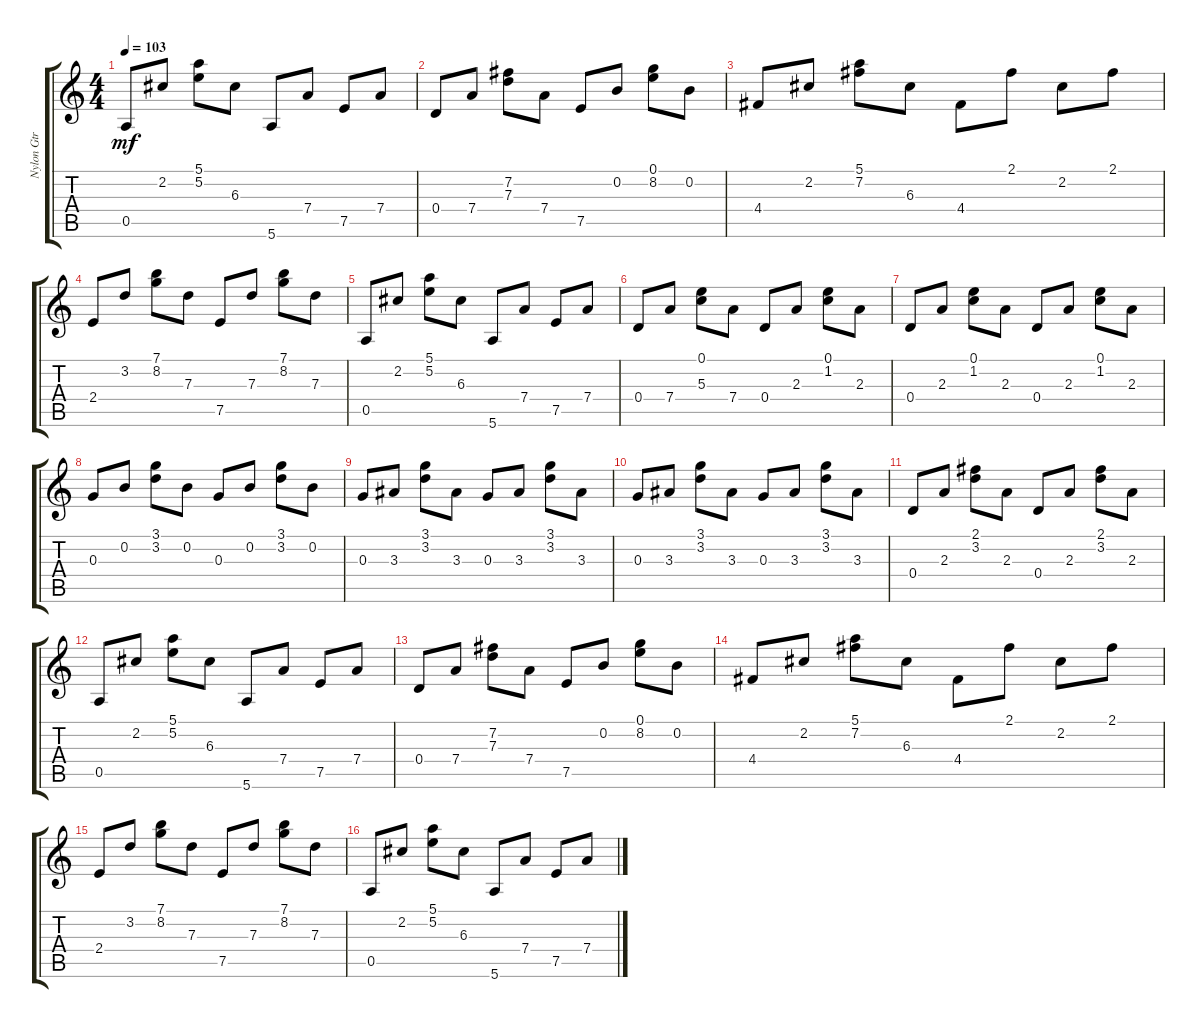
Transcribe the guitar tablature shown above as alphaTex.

\track ("Nylon Gtr 1" "Nylon Gtr ") {instrument acousticguitarnylon}
\staff {score tabs}
\tuning (E4 B3 G3 D3 A2 E2) {hide}
\ts (4 4)
\tempo 103
\clef g2
\ks c
0.5.8{dy mf} 2.2.8 (5.1 5.2).8 6.3.8 5.6.8 7.4.8 7.5.8 7.4.8 |
0.4.8 7.4.8 (7.2 7.3).8 7.4.8 7.5.8 0.2.8 (0.1 8.2).8 0.2.8 |
4.4.8 2.2.8 (5.1 7.2).8 6.3.8 4.4.8 2.1.8 2.2.8 2.1.8 |
2.4.8 3.2.8 (7.1 8.2).8 7.3.8 7.5.8 7.3.8 (7.1 8.2).8 7.3.8 |
0.5.8 2.2.8 (5.1 5.2).8 6.3.8 5.6.8 7.4.8 7.5.8 7.4.8 |
0.4.8 7.4.8 (0.1 5.3).8 7.4.8 0.4.8 2.3.8 (0.1 1.2).8 2.3.8 |
0.4.8 2.3.8 (0.1 1.2).8 2.3.8 0.4.8 2.3.8 (0.1 1.2).8 2.3.8 |
0.3.8 0.2.8 (3.1 3.2).8 0.2.8 0.3.8 0.2.8 (3.1 3.2).8 0.2.8 |
0.3.8 3.3.8 (3.1 3.2).8 3.3.8 0.3.8 3.3.8 (3.1 3.2).8 3.3.8 |
0.3.8 3.3.8 (3.1 3.2).8 3.3.8 0.3.8 3.3.8 (3.1 3.2).8 3.3.8 |
0.4.8 2.3.8 (2.1 3.2).8 2.3.8 0.4.8 2.3.8 (2.1 3.2).8 2.3.8 |
0.5.8 2.2.8 (5.1 5.2).8 6.3.8 5.6.8 7.4.8 7.5.8 7.4.8 |
0.4.8 7.4.8 (7.2 7.3).8 7.4.8 7.5.8 0.2.8 (0.1 8.2).8 0.2.8 |
4.4.8 2.2.8 (5.1 7.2).8 6.3.8 4.4.8 2.1.8 2.2.8 2.1.8 |
2.4.8 3.2.8 (7.1 8.2).8 7.3.8 7.5.8 7.3.8 (7.1 8.2).8 7.3.8 |
0.5.8 2.2.8 (5.1 5.2).8 6.3.8 5.6.8 7.4.8 7.5.8 7.4.8
